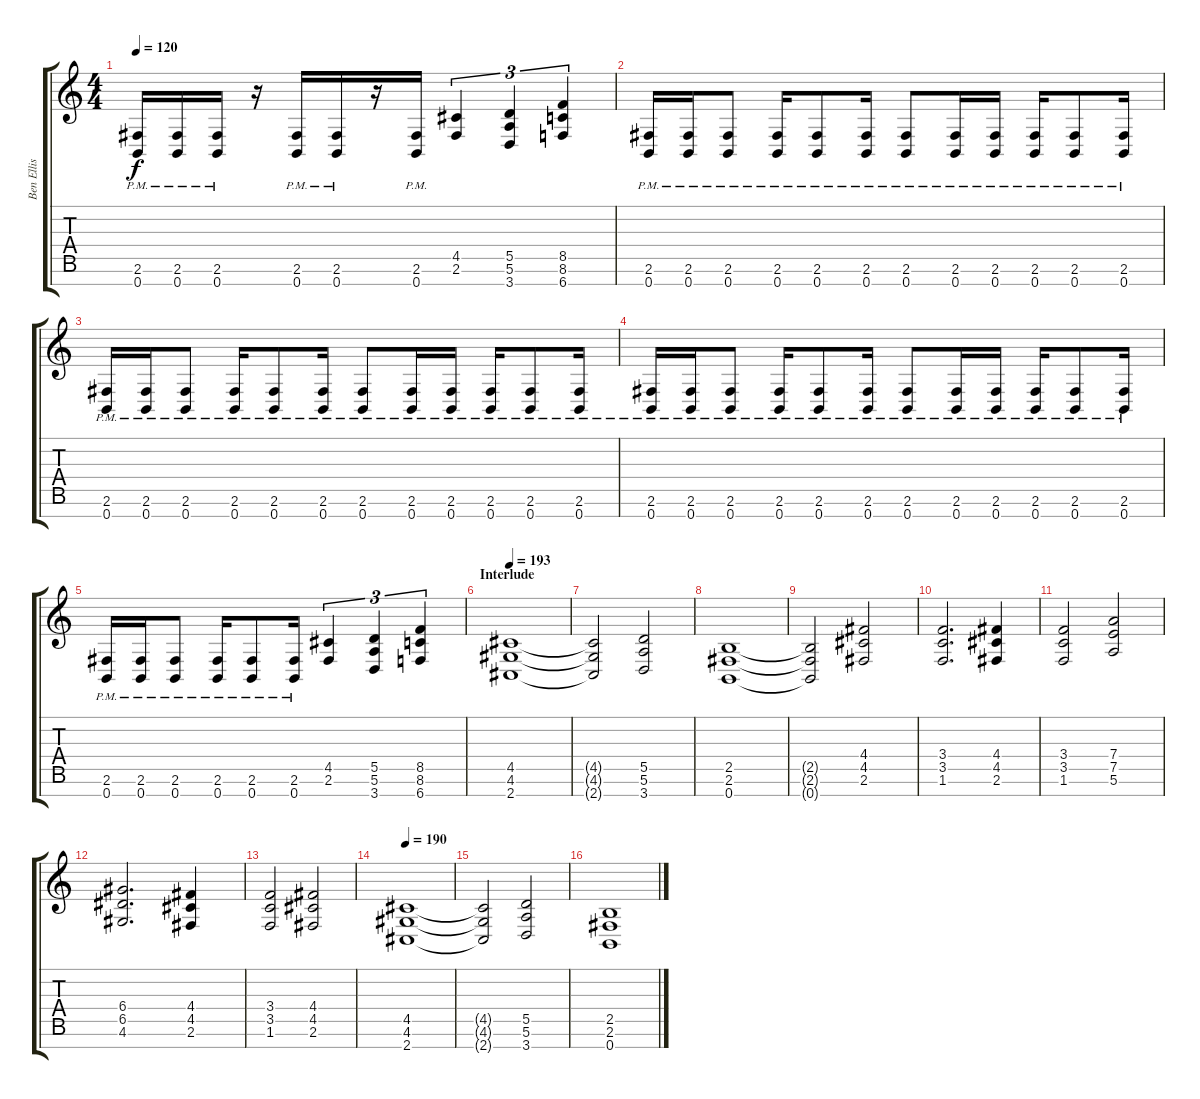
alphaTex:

\track ("Ben Ellis" "Ben Ellis") {instrument distortionguitar}
\staff {score tabs}
\tuning (E4 B3 G3 D3 A2 E2 B1) {hide}
\ts (4 4)
\tempo 120
\clef g2
\ks c
(2.6{pm} 0.7{pm}).16{dy f} (2.6{pm} 0.7{pm}).16 (2.6{pm} 0.7{pm}).16 r.16 (2.6{pm} 0.7{pm}).16 (2.6{pm} 0.7{pm}).16 r.16 (2.6{pm} 0.7{pm}).16 (4.5 2.6).4{tu (3 2)} (5.5 5.6 3.7).4{tu (3 2)} (8.5 8.6 6.7).4{tu (3 2)} |
(2.6{pm} 0.7{pm}).16 (2.6{pm} 0.7{pm}).16 (2.6{pm} 0.7{pm}).8 (2.6{pm} 0.7{pm}).16 (2.6{pm} 0.7{pm}).8 (2.6{pm} 0.7{pm}).16 (2.6{pm} 0.7{pm}).8 (2.6{pm} 0.7{pm}).16 (2.6{pm} 0.7{pm}).16 (2.6{pm} 0.7{pm}).16 (2.6{pm} 0.7{pm}).8 (2.6{pm} 0.7{pm}).16 |
(2.6{pm} 0.7{pm}).16 (2.6{pm} 0.7{pm}).16 (2.6{pm} 0.7{pm}).8 (2.6{pm} 0.7{pm}).16 (2.6{pm} 0.7{pm}).8 (2.6{pm} 0.7{pm}).16 (2.6{pm} 0.7{pm}).8 (2.6{pm} 0.7{pm}).16 (2.6{pm} 0.7{pm}).16 (2.6{pm} 0.7{pm}).16 (2.6{pm} 0.7{pm}).8 (2.6{pm} 0.7{pm}).16 |
(2.6{pm} 0.7{pm}).16 (2.6{pm} 0.7{pm}).16 (2.6{pm} 0.7{pm}).8 (2.6{pm} 0.7{pm}).16 (2.6{pm} 0.7{pm}).8 (2.6{pm} 0.7{pm}).16 (2.6{pm} 0.7{pm}).8 (2.6{pm} 0.7{pm}).16 (2.6{pm} 0.7{pm}).16 (2.6{pm} 0.7{pm}).16 (2.6{pm} 0.7{pm}).8 (2.6{pm} 0.7{pm}).16 |
(2.6{pm} 0.7{pm}).16 (2.6{pm} 0.7{pm}).16 (2.6{pm} 0.7{pm}).8 (2.6{pm} 0.7{pm}).16 (2.6{pm} 0.7{pm}).8 (2.6{pm} 0.7{pm}).16 (4.5 2.6).4{tu (3 2)} (5.5 5.6 3.7).4{tu (3 2)} (8.5 8.6 6.7).4{tu (3 2)} |
\section ("" "Interlude")
\tempo 193
(4.5 4.6 2.7).1 |
(4.5{t} 4.6{t} 2.7{t}).2 (5.5 5.6 3.7).2 |
(2.5 2.6 0.7).1 |
(2.5{t} 2.6{t} 0.7{t}).2 (4.4 4.5 2.6).2 |
(3.4 3.5 1.6).2{d} (4.4 4.5 2.6).4 |
(3.4 3.5 1.6).2 (7.4 7.5 5.6).2 |
(6.4 6.5 4.6).2{d} (4.4 4.5 2.6).4 |
(3.4 3.5 1.6).2 (4.4 4.5 2.6).2 |
\tempo 190
(4.5 4.6 2.7).1 |
(4.5{t} 4.6{t} 2.7{t}).2 (5.5 5.6 3.7).2 |
(2.5 2.6 0.7).1
